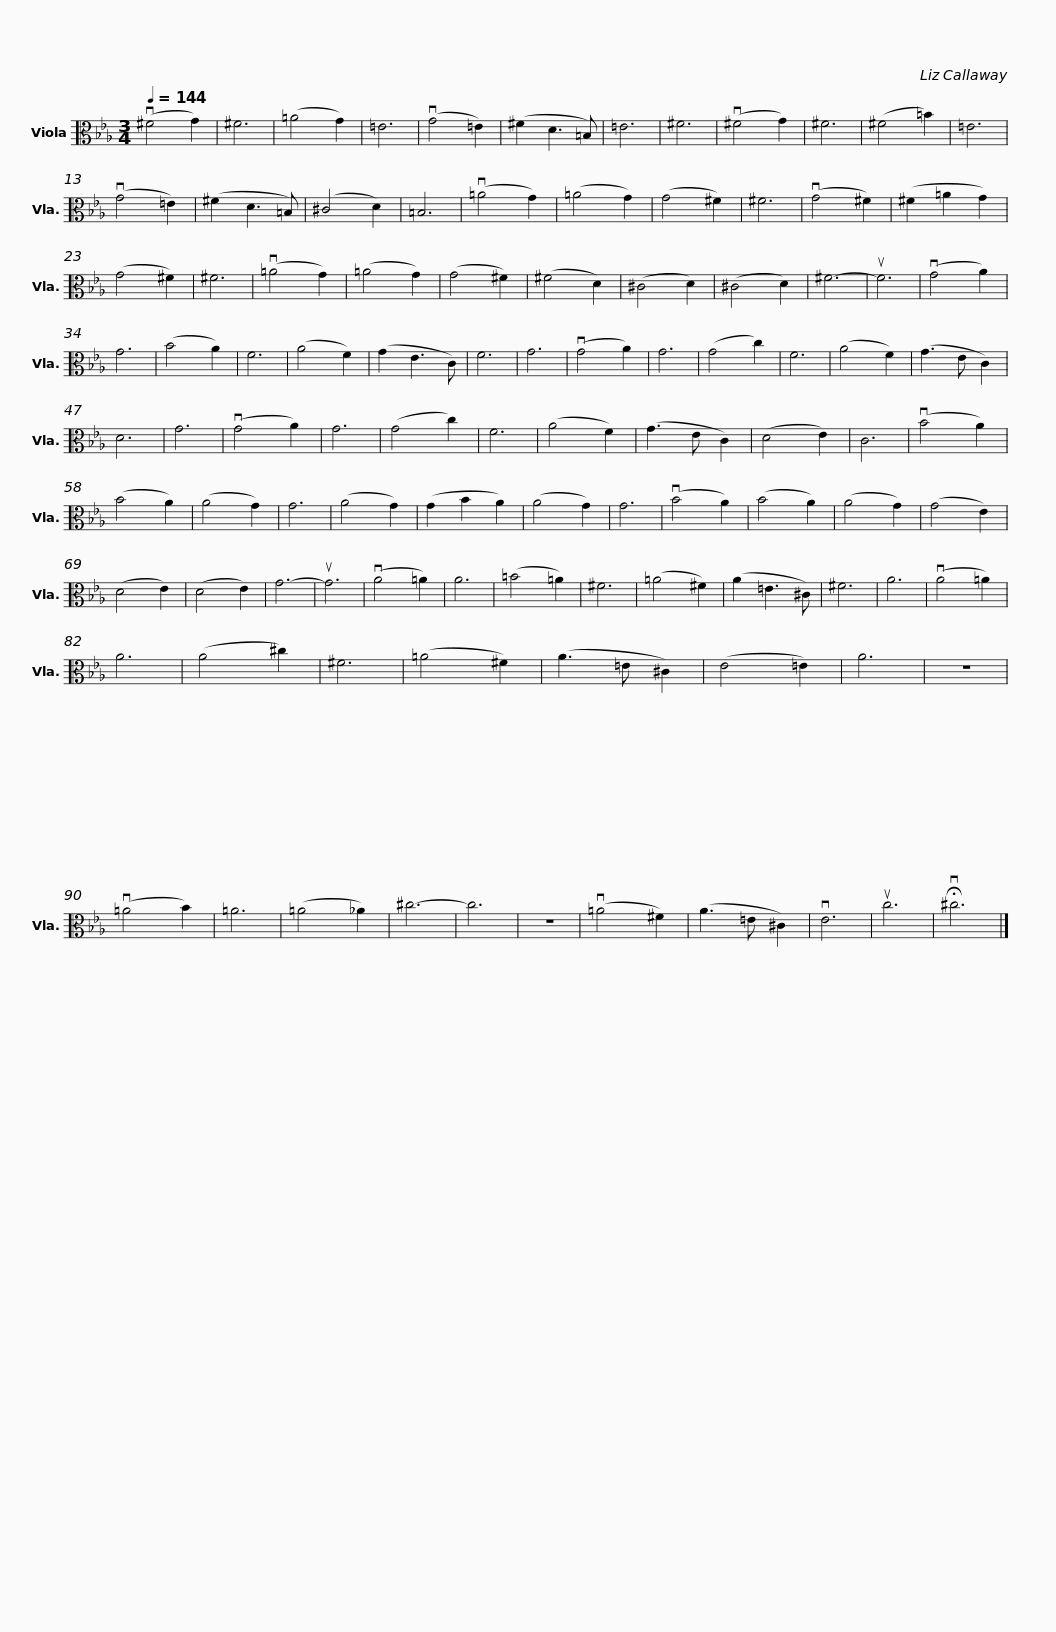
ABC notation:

X:1
L:1/8
Q:1/4=144
M:3/4
I:linebreak $
K:Eb
V:1 alto
V:1
 (v^F4 G2) | ^F6 | (=A4 G2) | =E6 | (vG4 =E2) | %5
 (^F2 D3 =B,) | =E6 | ^F6 | (v^F4 G2) | ^F6 | %10
 (^F4 =B2) | =E6 | (vG4 =E2) | (^F2 D3 =B,) |$ (^C4 D2) | %15
 =B,6 | (v=A4 G2) | (=A4 G2) | (G4 ^F2) | ^F6 | %20
 (vG4 ^F2) | (^F2 =A2 G2) | (G4 ^F2) | ^F6 | (v=A4 G2) | %25
 (=A4 G2) | (G4 ^F2) | (^F4 D2) | (^C4 D2) |$ (^C4 D2) | %30
 ^F6- | uF6 | (vG4 A2) | G6 | (B4 A2) | %35
 F6 | (A4 F2) | (G2 E3 C) | F6 | G6 | %40
 (vG4 A2) | G6 | (G4 c2) | F6 | (A4 F2) |$ %45
 (G3 E C2) | D6 | G6 | (vG4 A2) | G6 | %50
 (G4 c2) | F6 | (A4 F2) | (G3 E C2) | (D4 E2) | %55
 C6 | (vB4 A2) | (B4 A2) | (A4 G2) | G6 | %60
 (A4 G2) |$ (G2 B2 A2) | (A4 G2) | G6 | (vB4 A2) | %65
 (B4 A2) | (A4 G2) | (G4 E2) | (D4 E2) | (D4 E2) | %70
 G6- | uG6 | (vA4 =A2) | A6 | (=B4 =A2) | %75
 ^F6 | (=A4 ^F2) |$ (A2 =E3 ^C) | ^F6 | A6 | %80
 (vA4 =A2) | A6 | (A4 ^c2) | ^F6 | (=A4 ^F2) | %85
 (A3 =E ^C2) | (E4 =E2) | A6 | z6 | (v=A4 B2) | %90
 =A6 |$ (=A4 _A2) | ^c6- | c6 | z6 | %95
 (v=A4 ^F2) | (A3 =E ^C2) | vE6 | uc6 | !fermata!v^c6 |] %100
